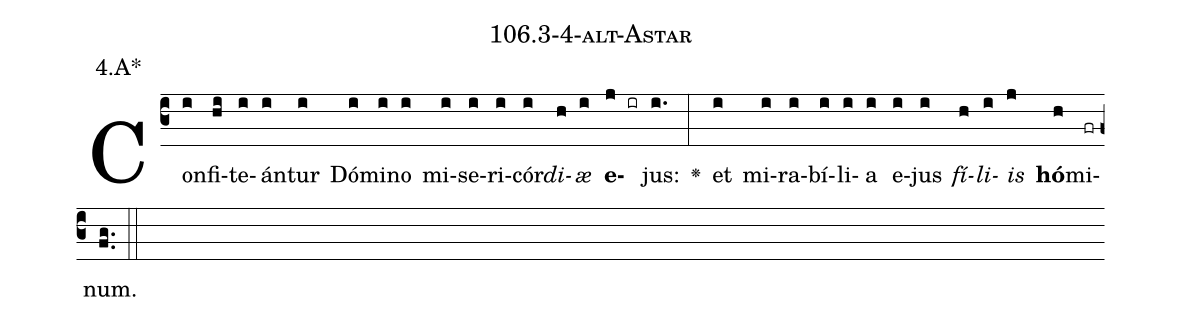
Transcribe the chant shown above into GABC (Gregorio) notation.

name: 106.3-4-alt-Astar;
annotation: 4.A*;
%%
(c3)Con(i)fi(hi)te(i)án(i)tur(i) Dó(i)mi(i)no(i) mi(i)se(i)ri(i)cór(i)<i>di</i>(h)<i>æ</i>(i) <b>e</b>(j ir)jus:(i.) <v>\greheightstar</v>(:) et(i) mi(i)ra(i)bí(i)li(i)a(i) e(i)jus(i) <i>fí</i>(h)<i>li</i>(i)<i>is</i>(j) <b>hó</b>(h)mi(fr)num.(fg..) (::)


%E(i) u(h) o(i) u(j) a(h) e.(fg..) (::)
